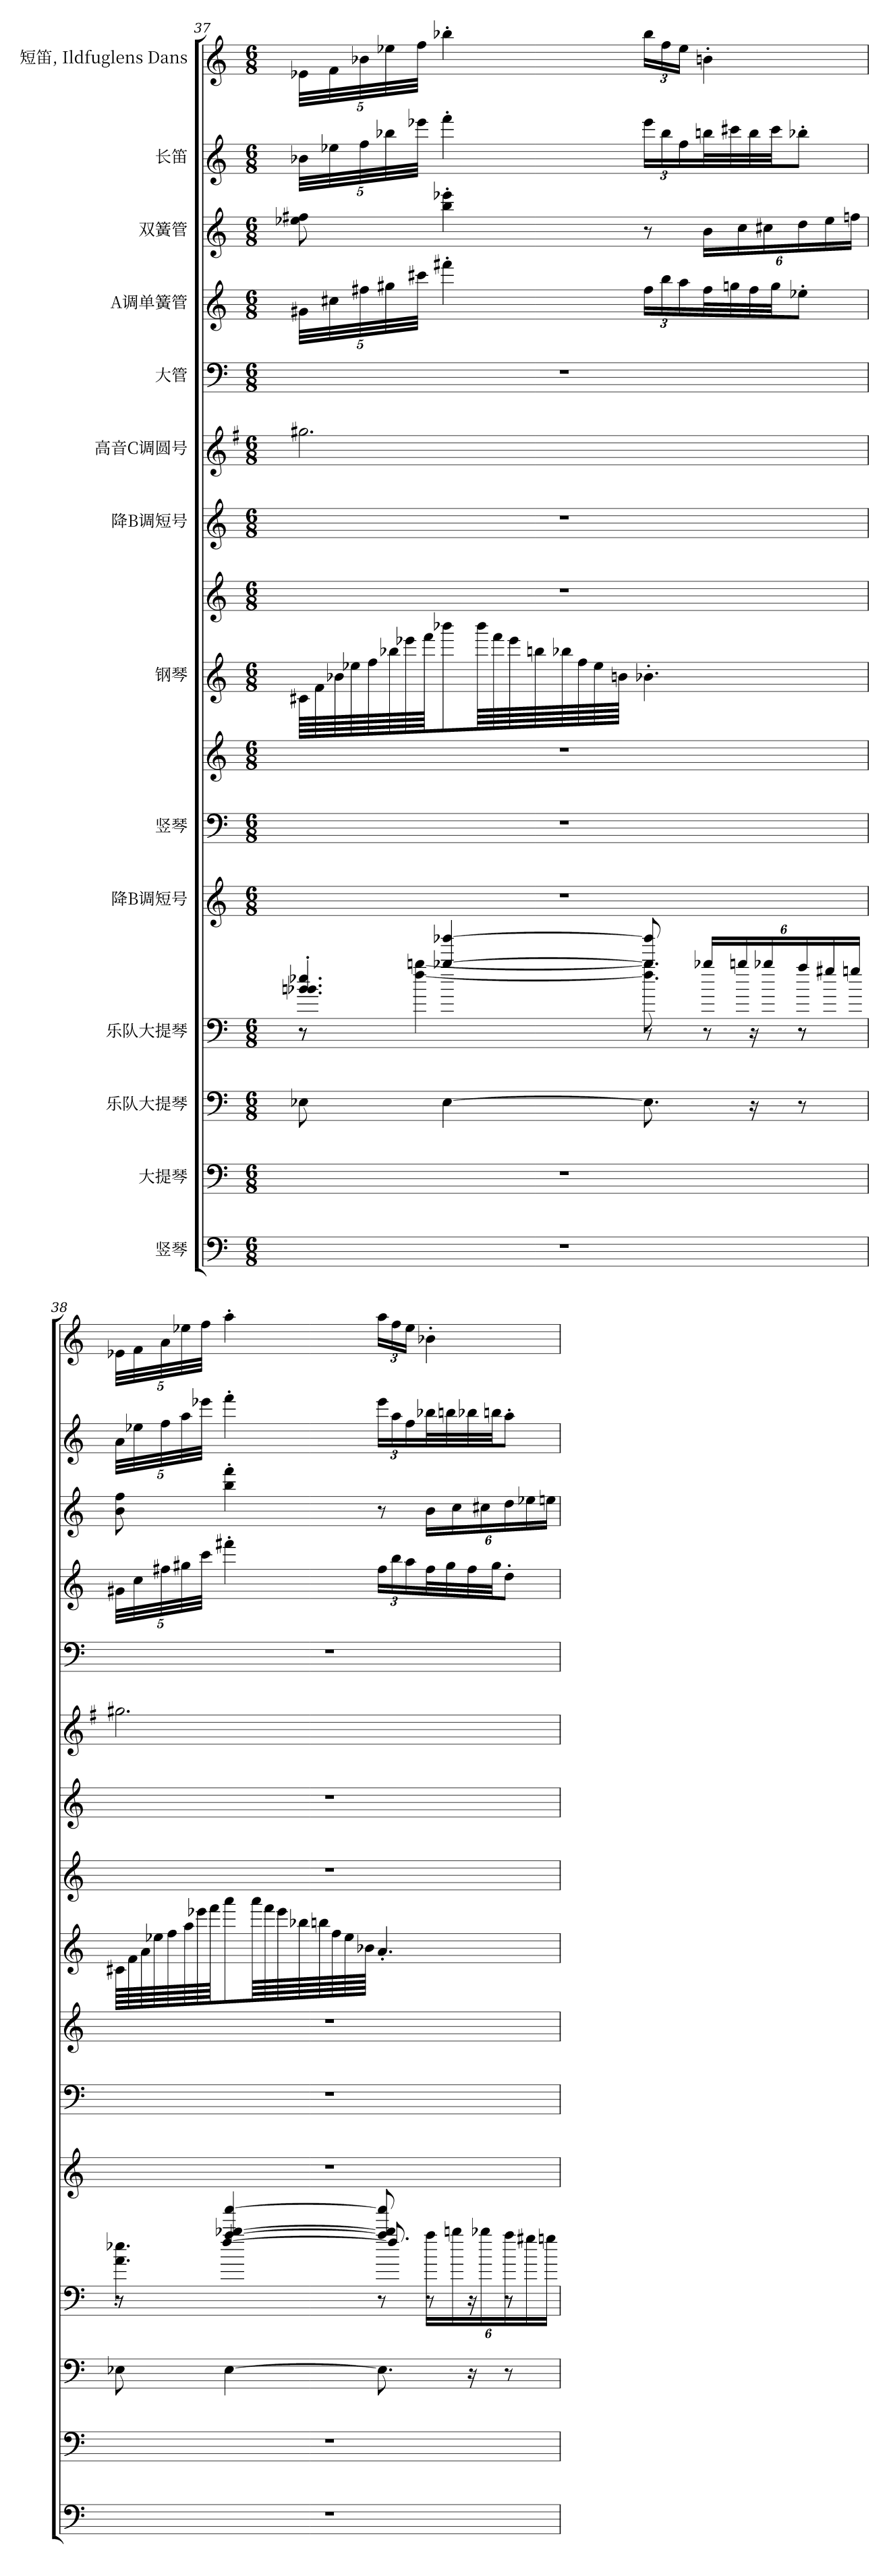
**kern	**kern	**kern	**kern	**kern	**kern	**kern	**kern	**kern	**kern	**kern	**kern	**kern	**kern	**kern	**kern
*part14	*part13	*part12	*part11	*part10	*part9	*part9	*part8	*part8	*part7	*part6	*part5	*part4	*part3	*part2	*part1
*staff16	*staff15	*staff14	*staff13	*staff12	*staff11	*staff10	*staff9	*staff8	*staff7	*staff6	*staff5	*staff4	*staff3	*staff2	*staff1
*I"竖琴	*I"大提琴	*I"乐队大提琴	*I"乐队大提琴	*I"降B调短号	*I"竖琴	*	*I"钢琴	*	*I"降B调短号	*I"高音C调圆号	*I"大管	*I"A调单簧管	*I"双簧管	*I"长笛	*I"短笛, Ildfuglens Dans
!!LO:PB:g=z
*clefF4	*clefF4	*clefF4	*clefF4	*clefG2	*clefF4	*clefG2	*clefG2	*clefG2	*clefG2	*clefG2	*clefF4	*clefG2	*clefG2	*clefG2	*clefG2
*	*	*	*	*ITrd1c2	*	*	*	*	*ITrd1c2	*ITrd4c7	*	*ITrd2c3	*	*	*ITrd-7c-12
*k[]	*k[]	*k[]	*k[]	*k[b-e-]	*k[]	*k[]	*k[]	*k[]	*k[b-e-]	*k[]	*k[]	*k[f#c#g#]	*k[]	*k[]	*k[]
*M6/8	*M6/8	*M6/8	*M6/8	*M6/8	*M6/8	*M6/8	*M6/8	*M6/8	*M6/8	*M6/8	*M6/8	*M6/8	*M6/8	*M6/8	*M6/8
=37	=37	=37	=37	=37	=37	=37	=37	=37	=37	=37	=37	=37	=37	=37	=37
*	*	*	*^	*	*	*	*	*	*	*	*	*	*	*	*
*	*	*	*	*^	*	*	*	*	*	*	*	*	*	*	*	*
*	*	*	*	*	*	*	*	*	*	*	*	*	*	*Xbrackettup	*	*Xbrackettup	*Xbrackettup
2.r	2.r	8E-X\	8r	8r	4.b-X/' 4.bn/' 4.ee-X/'	2.r	2.r	2.r	64c#X\LLLL	2.r	2.r	2.cc#X\	2.r	40e#X\LLL	8ee-X\ 8ff#X\	40b-X\LLL	40ee-X\LLL
.	.	.	.	.	.	.	.	.	64f\	.	.	.	.	.	.	.	.
.	.	.	.	.	.	.	.	.	.	.	.	.	.	40a#X\	.	40ee-X\	40ff\
.	.	.	.	.	.	.	.	.	64b-X\	.	.	.	.	.	.	.	.
.	.	.	.	.	.	.	.	.	64ee-X\	.	.	.	.	.	.	.	.
.	.	.	.	.	.	.	.	.	.	.	.	.	.	40dd#X\	.	40ff\	40bb-X\
.	.	.	.	.	.	.	.	.	64ff\	.	.	.	.	.	.	.	.
.	.	.	.	.	.	.	.	.	.	.	.	.	.	40ee#X\	.	40bb-X\	40eee-X\
.	.	.	.	.	.	.	.	.	64bb-X\	.	.	.	.	.	.	.	.
.	.	.	.	.	.	.	.	.	64eee-X\	.	.	.	.	.	.	.	.
.	.	.	.	.	.	.	.	.	.	.	.	.	.	40aa#X\JJJ	.	40eee-X\JJJ	40fff\JJJ
.	.	.	.	.	.	.	.	.	64fff\JJJ	.	.	.	.	.	.	.	.
.	.	[4E-\	[4bb-X/ [4bbb-X/	[4ff\ [4bbn\	.	.	.	.	8bbb-X\	.	.	.	.	4ddd#X'\	4bb\' 4eee-X\'	4fff'\	4bbb-X'\
.	.	.	.	.	.	.	.	.	64bbb-\LLL	.	.	.	.	.	.	.	.
.	.	.	.	.	.	.	.	.	64fff\	.	.	.	.	.	.	.	.
.	.	.	.	.	.	.	.	.	64eee-\	.	.	.	.	.	.	.	.
.	.	.	.	.	.	.	.	.	64bbn\	.	.	.	.	.	.	.	.
.	.	.	.	.	.	.	.	.	64bb-X\	.	.	.	.	.	.	.	.
.	.	.	.	.	.	.	.	.	64ff\	.	.	.	.	.	.	.	.
.	.	.	.	.	.	.	.	.	64ee-\	.	.	.	.	.	.	.	.
.	.	.	.	.	.	.	.	.	64bn\JJJJ	.	.	.	.	.	.	.	.
.	.	8.E-\]	8bb-/] 8bbb-/]	8.ff\] 8.bb\]	8r	.	.	.	4.b-X'\	.	.	.	.	24dd#\LL	8r	24eee-\LL	24bbb-\LL
.	.	.	.	.	.	.	.	.	.	.	.	.	.	24gg#\	.	24bb-\	24fff\
.	.	.	.	.	.	.	.	.	.	.	.	.	.	24ff#\	.	24ff\	24eee-\JJ
*	*	*	*	*	*Xbrackettup	*	*	*	*	*	*	*	*	*	*Xbrackettup	*	*
.	.	.	8r	.	24bb-X/LL	.	.	.	.	.	.	.	.	32dd#\L	24b\LL	32bbn\L	4bbn'\
.	.	.	.	.	.	.	.	.	.	.	.	.	.	32een\	.	32ccc#X\	.
.	.	.	.	.	24bbn/	.	.	.	.	.	.	.	.	.	24cc\	.	.
.	.	16r	.	16r	.	.	.	.	.	.	.	.	.	32dd#\	.	32bb\	.
.	.	.	.	.	24bb-X/	.	.	.	.	.	.	.	.	.	24cc#X\	.	.
.	.	.	.	.	.	.	.	.	.	.	.	.	.	32ee\JJ	.	32ccc#\JJ	.
.	.	8r	8r	8r	24aa/	.	.	.	.	.	.	.	.	8ccn'\J	24dd\	8bb-X'\J	.
.	.	.	.	.	24gg#X/	.	.	.	.	.	.	.	.	.	24ee-\	.	.
.	.	.	.	.	24ggn/JJ	.	.	.	.	.	.	.	.	.	24ffn\JJ	.	.
!!LO:PB:g=z
=38	=38	=38	=38	=38	=38	=38	=38	=38	=38	=38	=38	=38	=38	=38	=38	=38	=38
2.r	2.r	8E-X\	8r	4.a\' 4.ee-X\'	8r	2.r	2.r	2.r	64c#X\LLLL	2.r	2.r	2.cc#X\	2.r	40e#X\LLL	8b\ 8ff\	40a\LLL	40ee-X\LLL
.	.	.	.	.	.	.	.	.	64f\	.	.	.	.	.	.	.	.
.	.	.	.	.	.	.	.	.	.	.	.	.	.	40a\	.	40ee-X\	40ff\
.	.	.	.	.	.	.	.	.	64a\	.	.	.	.	.	.	.	.
.	.	.	.	.	.	.	.	.	64ee-X\	.	.	.	.	.	.	.	.
.	.	.	.	.	.	.	.	.	.	.	.	.	.	40dd#X\	.	40ff\	40aa\
.	.	.	.	.	.	.	.	.	64ff\	.	.	.	.	.	.	.	.
.	.	.	.	.	.	.	.	.	.	.	.	.	.	40ee#X\	.	40aa\	40eee-X\
.	.	.	.	.	.	.	.	.	64aa\	.	.	.	.	.	.	.	.
.	.	.	.	.	.	.	.	.	64eee-X\	.	.	.	.	.	.	.	.
.	.	.	.	.	.	.	.	.	.	.	.	.	.	40aa\JJJ	.	40eee-X\JJJ	40fff\JJJ
.	.	.	.	.	.	.	.	.	64fff\JJJ	.	.	.	.	.	.	.	.
.	.	[4E-\	[4aa/ [4bb-X/ [4aaa/	.	[4ff/	.	.	.	8aaa\	.	.	.	.	4ddd#X'\	4bb\' 4fff\'	4fff'\	4aaa'\
.	.	.	.	.	.	.	.	.	64aaa\LLL	.	.	.	.	.	.	.	.
.	.	.	.	.	.	.	.	.	64fff\	.	.	.	.	.	.	.	.
.	.	.	.	.	.	.	.	.	64eee-\	.	.	.	.	.	.	.	.
.	.	.	.	.	.	.	.	.	64bb-X\	.	.	.	.	.	.	.	.
.	.	.	.	.	.	.	.	.	64bbn\	.	.	.	.	.	.	.	.
.	.	.	.	.	.	.	.	.	64ff\	.	.	.	.	.	.	.	.
.	.	.	.	.	.	.	.	.	64ee-\	.	.	.	.	.	.	.	.
.	.	.	.	.	.	.	.	.	64b-X\JJJJ	.	.	.	.	.	.	.	.
.	.	8.E-\]	8aa/] 8bb-/] 8aaa/]	8r	8.ff/]	.	.	.	4.a'/	.	.	.	.	24dd#\LL	8r	24eee-\LL	24aaa\LL
.	.	.	.	.	.	.	.	.	.	.	.	.	.	24gg#\	.	24aa\	24fff\
.	.	.	.	.	.	.	.	.	.	.	.	.	.	24ff#\	.	24ff\	24eee-\JJ
.	.	.	8r	24aa\LL	.	.	.	.	.	.	.	.	.	32dd#\L	24b\LL	32bb-X\L	4bb-X'\
.	.	.	.	.	.	.	.	.	.	.	.	.	.	32ee#\	.	32bbn\	.
.	.	.	.	24bbn\	.	.	.	.	.	.	.	.	.	.	24cc\	.	.
.	.	16r	.	.	16r	.	.	.	.	.	.	.	.	32dd#\	.	32bb-X\	.
.	.	.	.	24bb-X\	.	.	.	.	.	.	.	.	.	.	24cc#X\	.	.
.	.	.	.	.	.	.	.	.	.	.	.	.	.	32ee#\JJ	.	32bbn\JJ	.
.	.	8r	8r	24aa\	8r	.	.	.	.	.	.	.	.	8b'\J	24dd\	8aa'\J	.
.	.	.	.	24gg#X\	.	.	.	.	.	.	.	.	.	.	24ee-X\	.	.
.	.	.	.	24ggn\JJ	.	.	.	.	.	.	.	.	.	.	24een\JJ	.	.
*	*	*	*v	*v	*v	*	*	*	*	*	*	*	*	*	*	*	*
=	=	=	=	=	=	=	=	=	=	=	=	=	=	=	=
*-	*-	*-	*-	*-	*-	*-	*-	*-	*-	*-	*-	*-	*-	*-	*-
